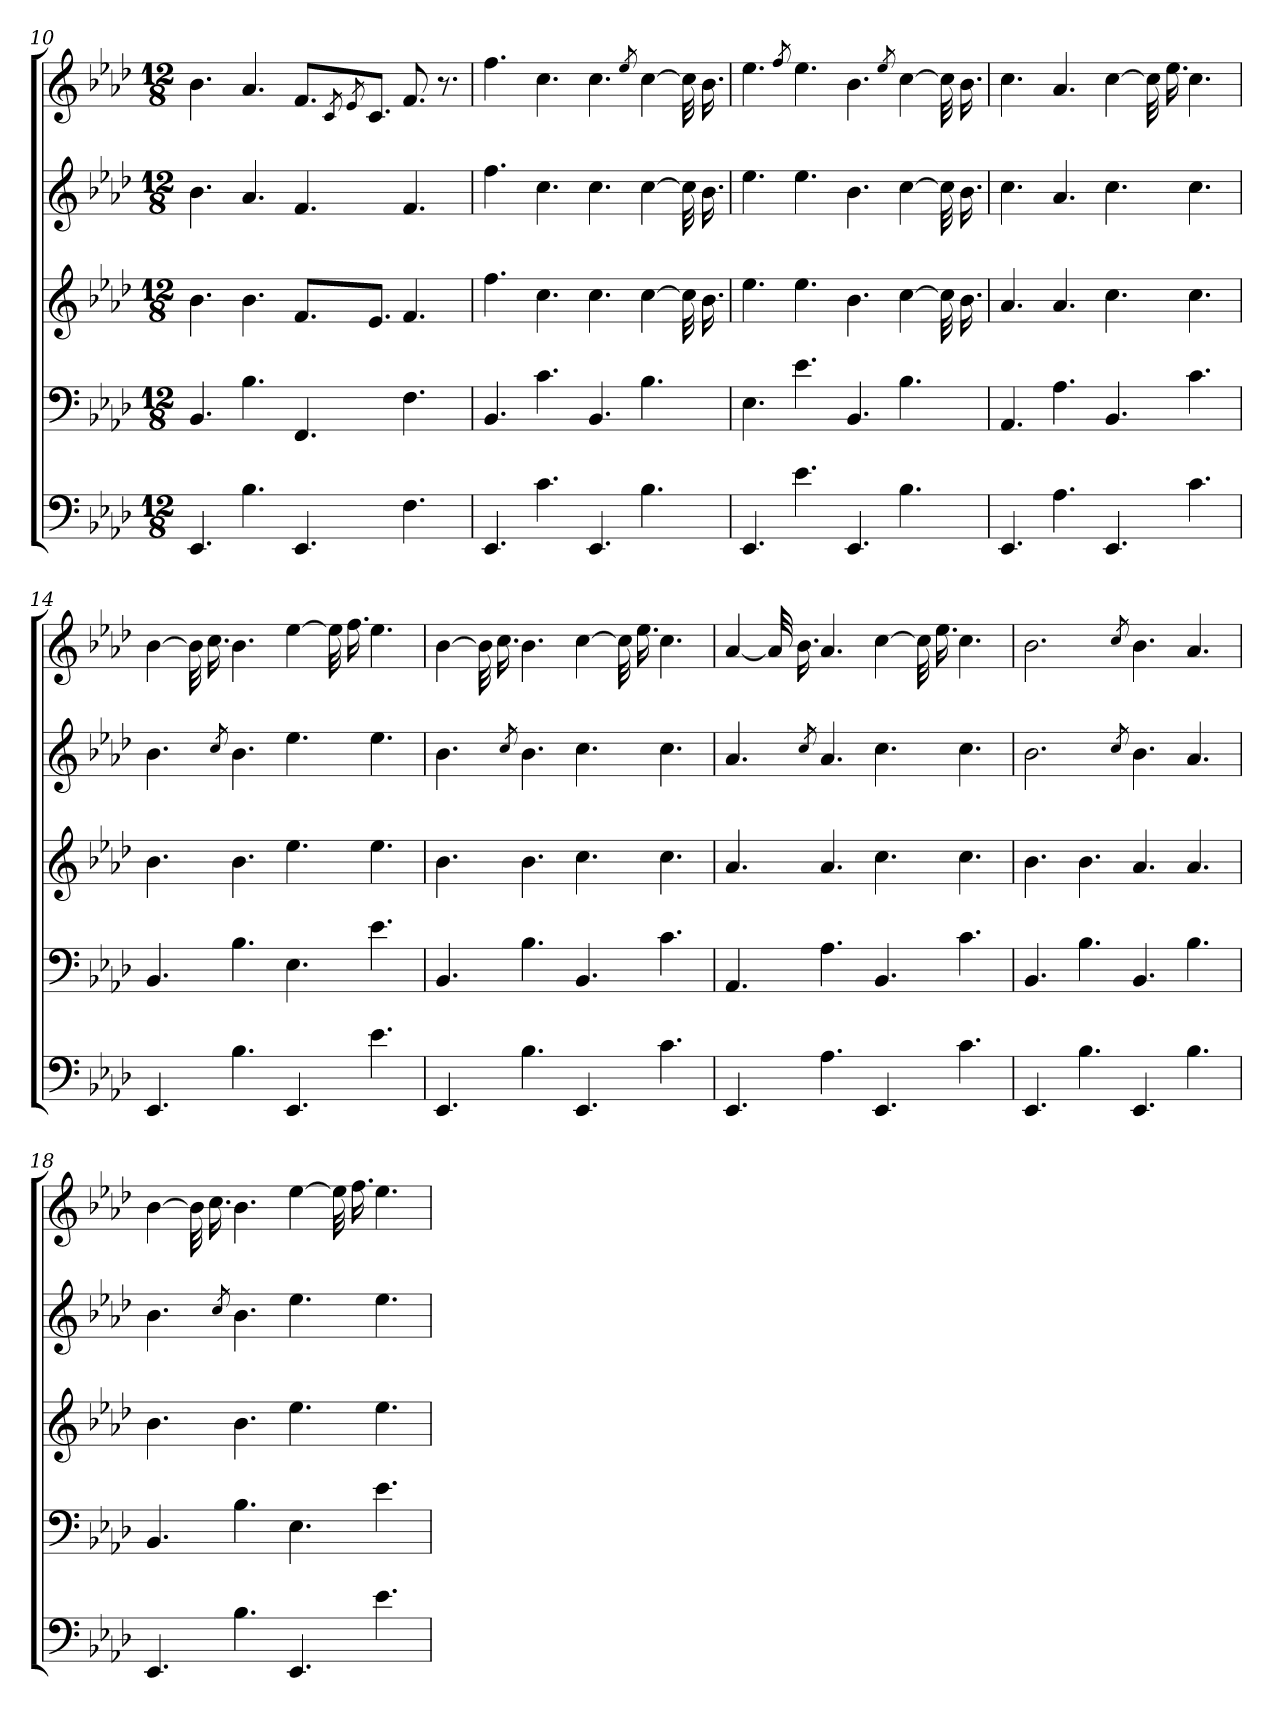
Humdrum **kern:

**kern	**kern	**kern	**kern	**kern
*part5	*part4	*part3	*part2	*part1
*staff5	*staff4	*staff3	*staff2	*staff1
*clefF4	*clefF4	*clefG2	*clefG2	*clefG2
*k[b-e-a-d-]	*k[b-e-a-d-]	*k[b-e-a-d-]	*k[b-e-a-d-]	*k[b-e-a-d-]
*M12/8	*M12/8	*M12/8	*M12/8	*M12/8
=10	=10	=10	=10	=10
4.EE-	4.BB-	4.b-	4.b-	4.b-
4.B-	4.B-	4.b-	4.a-	4.a-
4.EE-	4.FF	8.f/L	4.f	8.f/L
.	.	.	.	8qc/
.	.	.	.	8qe-/
.	.	8.e-/J	.	8.c/J
4.F	4.F	4.f	4.f	8.f
.	.	.	.	8.r
=11	=11	=11	=11	=11
4.EE-	4.BB-	4.ff	4.ff	4.ff
4.c	4.c	4.cc	4.cc	4.cc
4.EE-	4.BB-	4.cc	4.cc	4.cc
.	.	.	.	8qee-
4.B-	4.B-	[4cc	[4cc	[4cc
.	.	32cc]	32cc]	32cc]
.	.	16.b-	16.b-	16.b-
=12	=12	=12	=12	=12
4.EE-	4.E-	4.ee-	4.ee-	4.ee-
.	.	.	.	8qff
4.e-	4.e-	4.ee-	4.ee-	4.ee-
4.EE-	4.BB-	4.b-	4.b-	4.b-
.	.	.	.	8qee-
4.B-	4.B-	[4cc	[4cc	[4cc
.	.	32cc]	32cc]	32cc]
.	.	16.b-	16.b-	16.b-
=13	=13	=13	=13	=13
4.EE-	4.AA-	4.a-	4.cc	4.cc
4.A-	4.A-	4.a-	4.a-	4.a-
4.EE-	4.BB-	4.cc	4.cc	[4cc
.	.	.	.	32cc]
.	.	.	.	16.ee-
4.c	4.c	4.cc	4.cc	4.cc
=14	=14	=14	=14	=14
4.EE-	4.BB-	4.b-	4.b-	[4b-
.	.	.	.	32b-]
.	.	.	.	16.cc
.	.	.	8qcc	.
4.B-	4.B-	4.b-	4.b-	4.b-
4.EE-	4.E-	4.ee-	4.ee-	[4ee-
.	.	.	.	32ee-]
.	.	.	.	16.ff
4.e-	4.e-	4.ee-	4.ee-	4.ee-
=15	=15	=15	=15	=15
4.EE-	4.BB-	4.b-	4.b-	[4b-
.	.	.	.	32b-]
.	.	.	.	16.cc
.	.	.	8qcc	.
4.B-	4.B-	4.b-	4.b-	4.b-
4.EE-	4.BB-	4.cc	4.cc	[4cc
.	.	.	.	32cc]
.	.	.	.	16.ee-
4.c	4.c	4.cc	4.cc	4.cc
=16	=16	=16	=16	=16
4.EE-	4.AA-	4.a-	4.a-	[4a-
.	.	.	.	32a-]
.	.	.	.	16.b-
.	.	.	8qcc	.
4.A-	4.A-	4.a-	4.a-	4.a-
4.EE-	4.BB-	4.cc	4.cc	[4cc
.	.	.	.	32cc]
.	.	.	.	16.ee-
4.c	4.c	4.cc	4.cc	4.cc
=17	=17	=17	=17	=17
4.EE-	4.BB-	4.b-	2.b-	2.b-
4.B-	4.B-	4.b-	.	.
.	.	.	8qcc	8qcc
4.EE-	4.BB-	4.a-	4.b-	4.b-
4.B-	4.B-	4.a-	4.a-	4.a-
=18	=18	=18	=18	=18
4.EE-	4.BB-	4.b-	4.b-	[4b-
.	.	.	.	32b-]
.	.	.	.	16.cc
.	.	.	8qcc	.
4.B-	4.B-	4.b-	4.b-	4.b-
4.EE-	4.E-	4.ee-	4.ee-	[4ee-
.	.	.	.	32ee-]
.	.	.	.	16.ff
4.e-	4.e-	4.ee-	4.ee-	4.ee-
=	=	=	=	=
*-	*-	*-	*-	*-
